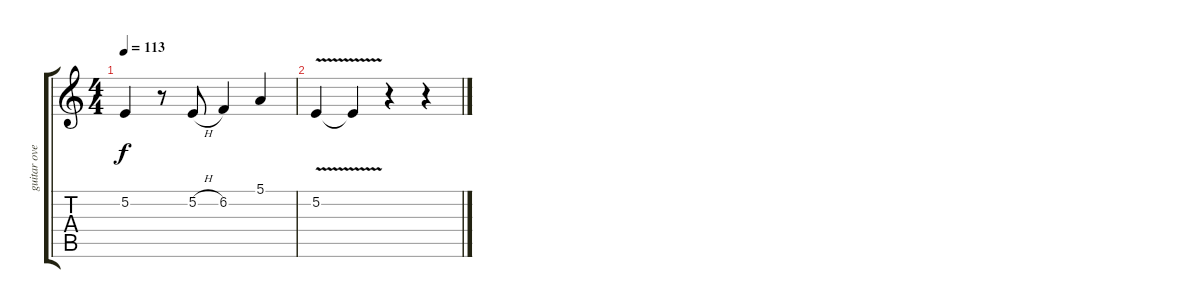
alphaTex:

\track ("guitar overdub" "guitar ove") {instrument lead5charang}
\staff {score tabs}
\tuning (E4 B3 G3 D3 A2 E2) {hide}
\ts (4 4)
\tempo 113
\clef g2
\ks c
5.2{t}.4{dy f} r.8 5.2{h}.8 6.2.4 5.1.4 |
5.2{v}.4 5.2{t}.4 r.4 r.4
